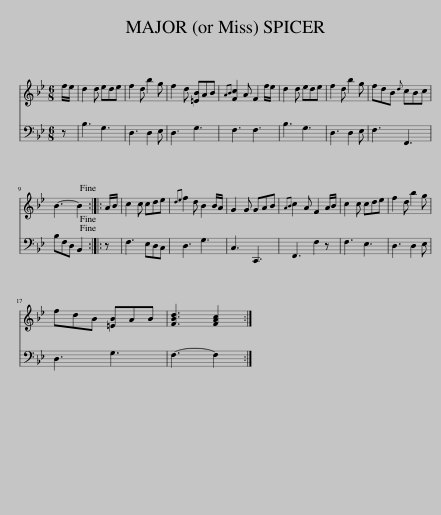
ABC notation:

X:1
%%score 1 2
L:1/8
M:6/8
I:linebreak $
K:Bb
V:1 treble
V:2 bass
V:1
 f/e/ | d2 d ede | f2 d b2 g | f2 d [=EB]AB |{AB} [Fc]2 A F2 f/e/ | %5
 d2 d ede | f2 d b2 g | fdB{d} cBc |$ B3- B2!fine! :: A/B/ | %10
 c2 c cde |{de} f2 d B2 B/A/ | G2 G GAB |{AB} c2 A F2 A/B/ | c2 c cde | %15
 f2 d b2 g |$ fdB [=EB]AB | [FBd]3 [FAc]2 :| %18
V:2
 z | B,3 G,3 | D,3 D,2 E, | D,3 G,3 | F,3 F,3 | %5
 B,3 G,3 | D,3 D,2 E, | F,3 F,,3 |$ B,F,D, B,,2 :: z | %10
 F,3 E,D,C, | D,3 G,3 | C,3 C,,3 | F,,3 F,2 z | F,3 E,3 | %15
 D,3 D,2 E, |$ D,3 G,3 | F,3- F,2 :| %18
